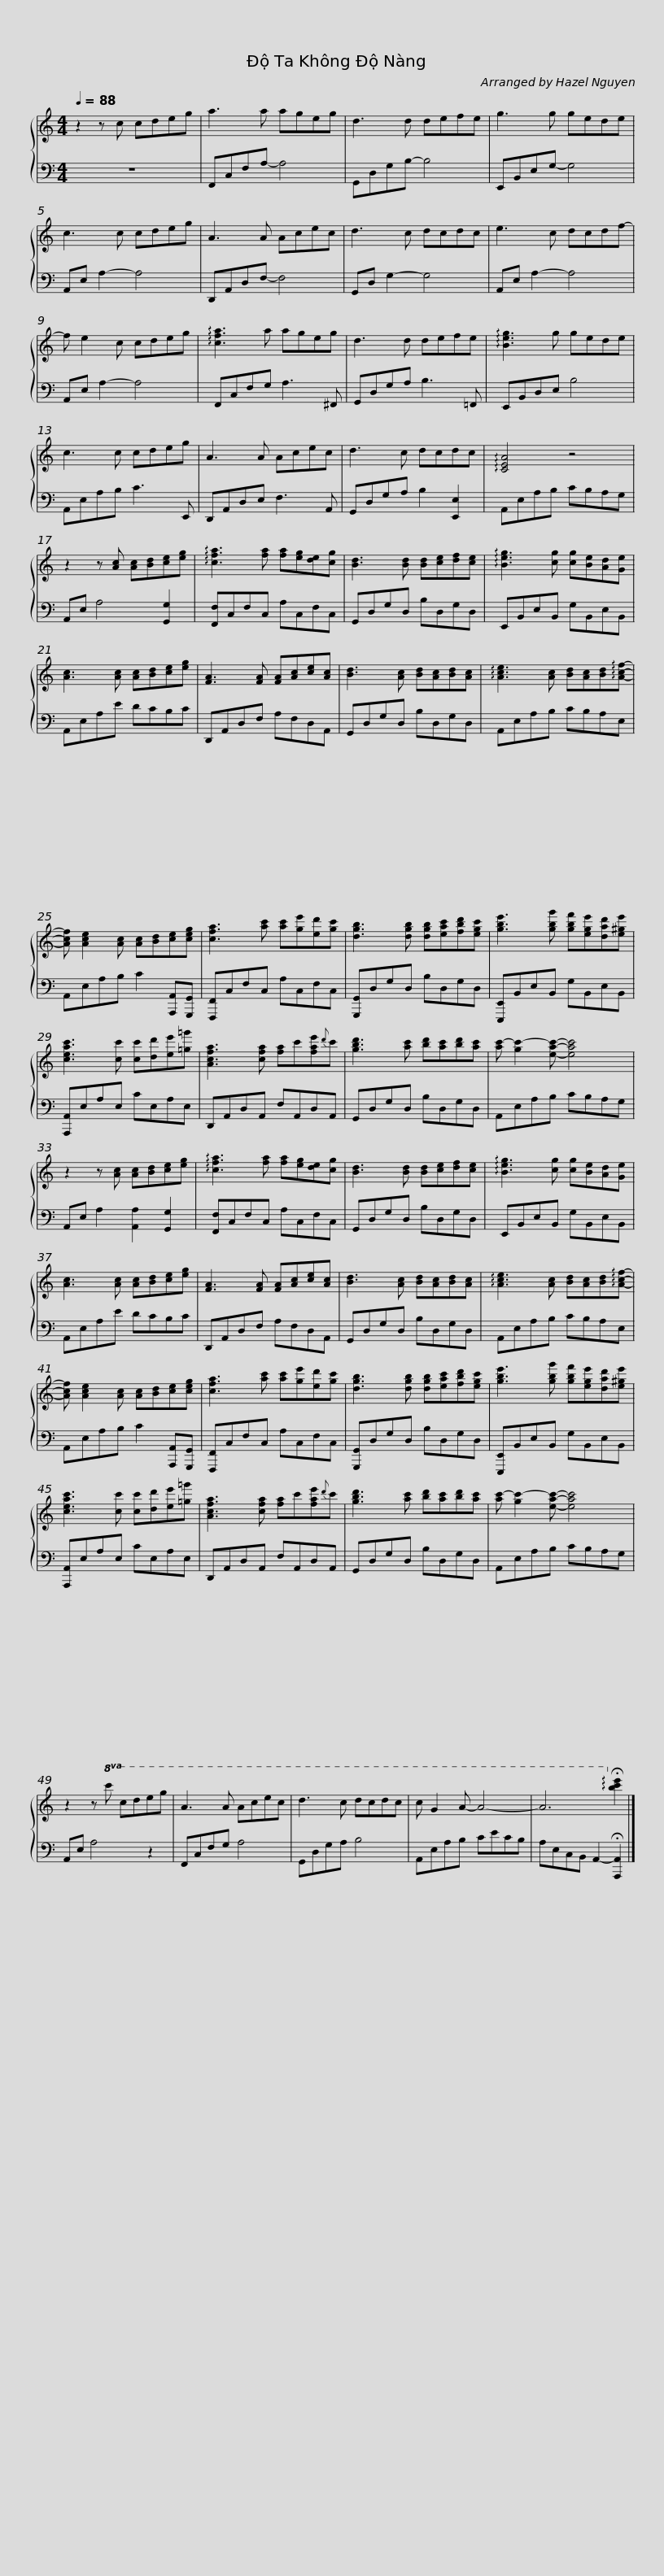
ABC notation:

X:1
%%score { 1 | 2 }
L:1/8
Q:1/4=88
M:4/4
I:linebreak $
K:C
V:1 treble
V:2 bass
V:1
 z2 z c cdeg | a3 a ageg | d3 d defe | g3 g gede |$ c3 c cdeg | %5
 A3 A Acec | d3 c dcdc | e3 c dcdf- | f e2 c cdeg |$ !arpeggio![cfa]3 a ageg | %10
 d3 d defe | !arpeggio![Beg]3 g gede | c3 c cdeg |$ A3 A Acec | d3 c dcdc | %15
 !arpeggio![CEA]4 z4 | z2 z [Ac] [Ac][Bd][ce][eg] |$ !arpeggio![cfa]3 [fa] [fa][eg][de][cg] | [Bd]3 [Bd] [Bd][ce][df][ce] | !arpeggio![Beg]3 [cg] [cg][Be][Ad][Ge] | %20
 [Ac]3 [Ac] [Ac][Bd][ce][eg] |$ [FA]3 [FA] [FA][Ac][ce][Ac] | [Bd]3 [Ac] [Bd][Ac][Bd][Ac] | !arpeggio![Ace]3 [Ac] [Bd][Ac][Bd]!arpeggio![Acf]- | [Acf] [Ace]2 [Ac] [Ac][Bd][ce][ceg] |$ %25
 [cfa]3 [ac'] [ac'][ge'][ed'][gc'] | [dgb]3 [dgb] [dgb][eac'][fbd'][egc'] | [gbe']3 [gbg'] [gbf'][ege'][dad'][e^ge'] | [ceac']3 [cc'] [cc'][dd'][ee'][=g=g'] |$ [Acfa]3 [cfa] [fa]c'[fae']{d'}c' | %30
 [gbd']3 [ac'] [bd'][ac'][bd'][ac'] | [ac'-] [gc'-]2 [eac']- [eac']4 | z2 z [Ac] [Ac][Bd][ce][eg] |$ !arpeggio![cfa]3 [fa] [fa][eg][de][cg] | [Bd]3 [Bd] [Bd][ce][df][ce] | %35
 !arpeggio![Beg]3 [cg] [cg][Be][Ad][Ge] | [Ac]3 [Ac] [Ac][Bd][ce][eg] |$ [FA]3 [FA] [FA][Ac][ce][Ac] | [Bd]3 [Ac] [Bd][Ac][Bd][Ac] | !arpeggio![Ace]3 [Ac] [Bd][Ac][Bd]!arpeggio![Acf]- | %40
 [Acf] [Ace]2 [Ac] [Ac][Bd][ce][ceg] |$ [cfa]3 [ac'] [ac'][ge'][ed'][gc'] | [dgb]3 [dgb] [dgb][eac'][fbd'][egc'] | [gbe']3 [gbg'] [gbf'][ege'][dad'][e^ge'] | [ceac']3 [cc'] [cc'][dd'][ee'][=g=g'] |$ %45
 [Acfa]3 [cfa] [fa]c'[fae']{d'}c' | [gbd']3 [ac'] [bd'][ac'][bd'][ac'] | [ac'-] [gc'-]2 [eac']- [eac']4 | z2 z!8va(! c' c'd'e'g' |$ a3 a ac'e'c' | %50
 d'3 c' d'c'd'c' | c' g2 a- a4- | a6!8va)! !arpeggio!!fermata![b'c''e'']2 |] %53
V:2
 z8 | F,,C,F,A,- A,4 | G,,D,G,B,- B,4 | E,,B,,E,G,- G,4 |$ A,,E, A,2- A,4 | %5
 D,,A,,D,F,- F,4 | G,,D, G,2- G,4 | A,,E, A,2- A,4 | A,,E, A,2- A,4 |$ F,,C,F,G, A,3 ^F,, | %10
 G,,D,G,A, B,3 =F,, | E,,B,,D,E, B,4 | A,,E,A,B, C3 E,, |$ D,,A,,D,E, F,3 A,, | G,,D,G,A, B,2 [E,,E,]2 | %15
 A,,E,A,B, CB,A,G, | A,,E, A,4 [G,,G,]2 |$ [F,,F,]C,F,C, A,C,F,C, | G,,D,G,D, B,D,G,D, | E,,B,,E,B,, G,B,,E,B,, | %20
 A,,E,A,E DCB,C |$ D,,A,,D,F, A,F,D,A,, | G,,D,G,D, B,D,G,D, | A,,E,A,B, CB,A,E, | A,,E,A,B, C2 [A,,,A,,][G,,,G,,] |$ %25
 [F,,,F,,]C,F,C, A,C,F,C, | [G,,,G,,]D,G,D, B,D,G,D, | [E,,,E,,]B,,E,B,, G,B,,E,B,, | [A,,,A,,]E,A,E, CE,A,E, |$ D,,A,,D,A,, F,A,,D,A,, | %30
 G,,D,G,D, B,D,G,D, | A,,E,A,B, CB,A,G, | A,,E, A,2 [A,,A,]2 [G,,G,]2 |$ [F,,F,]C,F,C, A,C,F,C, | G,,D,G,D, B,D,G,D, | %35
 E,,B,,E,B,, G,B,,E,B,, | A,,E,A,E DCB,C |$ D,,A,,D,F, A,F,D,A,, | G,,D,G,D, B,D,G,D, | A,,E,A,B, CB,A,E, | %40
 A,,E,A,B, C2 [A,,,A,,][G,,,G,,] |$ [F,,,F,,]C,F,C, A,C,F,C, | [G,,,G,,]D,G,D, B,D,G,D, | [E,,,E,,]B,,E,B,, G,B,,E,B,, | [A,,,A,,]E,A,E, CE,A,E, |$ %45
 D,,A,,D,A,, F,A,,D,A,, | G,,D,G,D, B,D,G,D, | A,,E,A,B, CB,A,G, | A,,E, A,4 z2 |$ F,,C,F,G, A,4 | %50
 G,,D,G,A, B,4 | A,,E,A,B, CECB, | A,E,C,B,, A,,2- !fermata![A,,,A,,]2 |] %53
